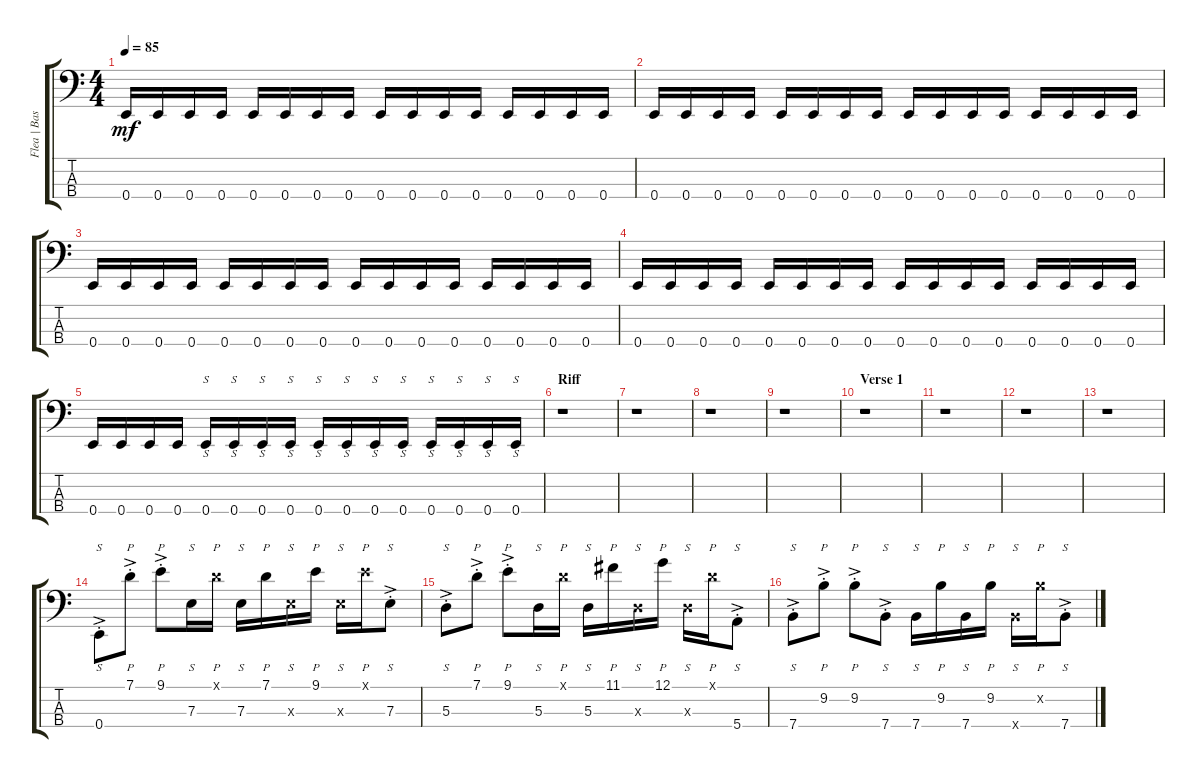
\track ("Flea | Bass" "Flea | Bas") {instrument electricbassfinger}
\staff {score tabs}
\tuning (G2 D2 A1 E1) {hide}
\ts (4 4)
\tempo 85
\clef f4
\ks c
0.4.16{dy mf} 0.4.16 0.4.16 0.4.16 0.4.16 0.4.16 0.4.16 0.4.16 0.4.16 0.4.16 0.4.16 0.4.16 0.4.16 0.4.16 0.4.16 0.4.16 |
0.4.16 0.4.16 0.4.16 0.4.16 0.4.16 0.4.16 0.4.16 0.4.16 0.4.16 0.4.16 0.4.16 0.4.16 0.4.16 0.4.16 0.4.16 0.4.16 |
0.4.16 0.4.16 0.4.16 0.4.16 0.4.16 0.4.16 0.4.16 0.4.16 0.4.16 0.4.16 0.4.16 0.4.16 0.4.16 0.4.16 0.4.16 0.4.16 |
0.4.16 0.4.16 0.4.16 0.4.16 0.4.16 0.4.16 0.4.16 0.4.16 0.4.16 0.4.16 0.4.16 0.4.16 0.4.16 0.4.16 0.4.16 0.4.16 |
0.4.16 0.4.16 0.4.16 0.4.16 0.4.16{s} 0.4.16{s} 0.4.16{s} 0.4.16{s} 0.4.16{s} 0.4.16{s} 0.4.16{s} 0.4.16{s} 0.4.16{s} 0.4.16{s} 0.4.16{s} 0.4.16{s} |
\section ("" "Riff")
r.1 |
r.1 |
r.1 |
r.1 |
\section ("" "Verse 1")
r.1 |
r.1 |
r.1 |
r.1 |
0.4{ac st}.8{s} 7.1{ac st}.8{p} 9.1{ac st}.8{p} 7.3.16{s} 7.1{x}.16{p} 7.3.16{s} 7.1.16{p} 7.3{x}.16{s} 9.1.16{p} 7.3{x}.16{s} 9.1{x}.16{p} 7.3{ac st}.8{s} |
5.3{ac st}.8{s} 7.1{ac st}.8{p} 9.1{ac st}.8{p} 5.3.16{s} 7.1{x}.16{p} 5.3.16{s} 11.1.16{p} 5.3{x}.16{s} 12.1.16{p} 5.3{x}.16{s} 7.1{x}.16{p} 5.4{ac st}.8{s} |
7.4{ac st}.8{s} 9.2{ac st}.8{p} 9.2{ac st}.8{p} 7.4{ac st}.8{s} 7.4.16{s} 9.2.16{p} 7.4.16{s} 9.2.16{p} 7.4{x}.16{s} 9.2{x}.16{p} 7.4{ac st}.8{s}
